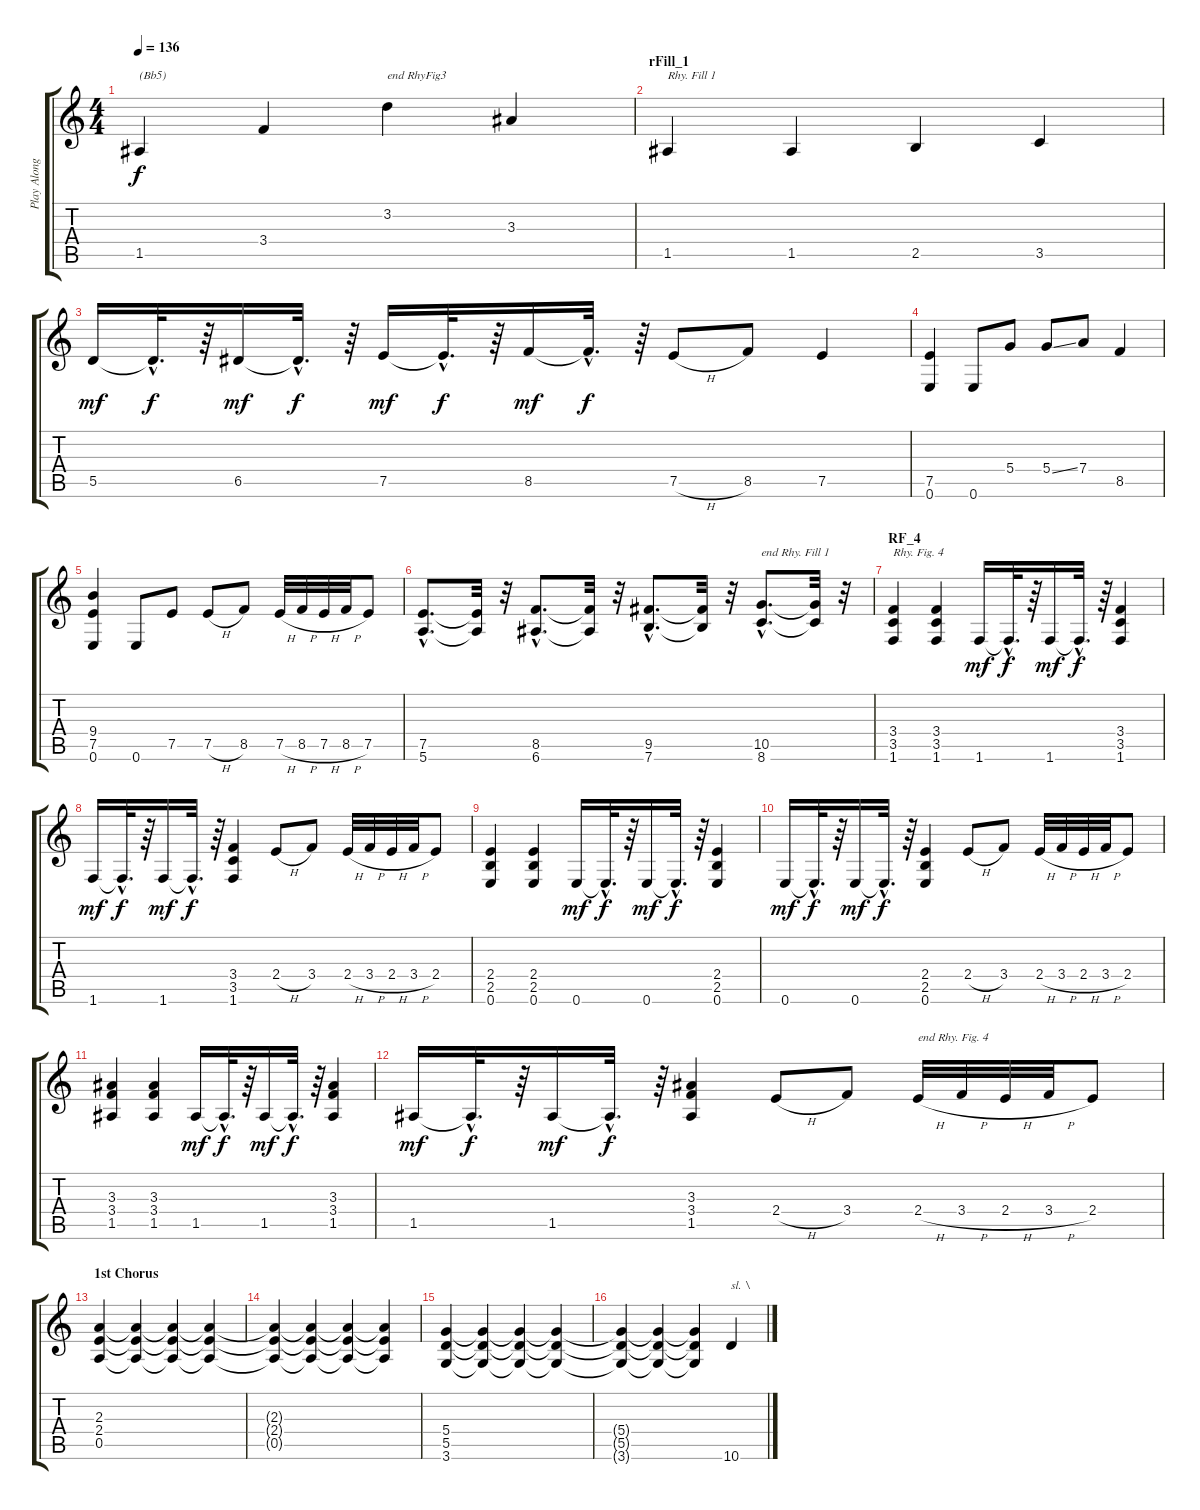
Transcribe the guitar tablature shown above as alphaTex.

\track ("Play Along" "Play Along") {instrument distortionguitar}
\staff {score tabs}
\tuning (E4 B3 G3 D3 A2 E2) {hide}
\ts (4 4)
\tempo 136
\clef g2
\ks c
1.5.4{txt "(Bb5)" dy f} 3.4.4 3.2.4{txt "end RhyFig3 "} 3.3.4 |
\section ("" "rFill_1")
1.5.4{txt "Rhy. Fill 1"} 1.5.4 2.5.4 3.5.4 |
5.5.16{dy mf} 5.5{hac t}.32{d dy f} r.64 6.5.16{dy mf} 6.5{hac t}.32{d dy f} r.64 7.5.16{dy mf} 7.5{hac t}.32{d dy f} r.64 8.5.16{dy mf} 8.5{hac t}.32{d dy f} r.64 7.5{h}.8 8.5.8 7.5.4 |
(7.5 0.6).4 0.6.8 5.4.8 5.4{ss}.8 7.4.8 8.5.4 |
(9.4 7.5 0.6).4 0.6.8 7.5.8 7.5{h}.8 8.5.8 7.5{h}.32 8.5{h}.32 7.5{h}.32 8.5{h}.32 7.5.8 |
(7.5{hac} 5.6{hac}).8{d} (7.5{t} 5.6{t}).32 r.32 (8.5{hac} 6.6{hac}).8{d} (8.5{t} 6.6{t}).32 r.32 (9.5{hac} 7.6{hac}).8{d} (9.5{t} 7.6{t}).32 r.32 (10.5{hac} 8.6{hac}).8{d txt "end Rhy. Fill 1"} (10.5{t} 8.6{t}).32 r.32 |
\section ("" "RF_4")
(3.4 3.5 1.6).4{txt "Rhy. Fig. 4"} (3.4 3.5 1.6).4 1.6.16{dy mf} 1.6{hac t}.32{d dy f} r.64 1.6.16{dy mf} 1.6{hac t}.32{d dy f} r.64 (3.4 3.5 1.6).4 |
1.6.16{dy mf} 1.6{hac t}.32{d dy f} r.64 1.6.16{dy mf} 1.6{hac t}.32{d dy f} r.64 (3.4 3.5 1.6).4 2.4{h}.8 3.4.8 2.4{h}.32 3.4{h}.32 2.4{h}.32 3.4{h}.32 2.4.8 |
(2.4 2.5 0.6).4 (2.4 2.5 0.6).4 0.6.16{dy mf} 0.6{hac t}.32{d dy f} r.64 0.6.16{dy mf} 0.6{hac t}.32{d dy f} r.64 (2.4 2.5 0.6).4 |
0.6.16{dy mf} 0.6{hac t}.32{d dy f} r.64 0.6.16{dy mf} 0.6{hac t}.32{d dy f} r.64 (2.4 2.5 0.6).4 2.4{h}.8 3.4.8 2.4{h}.32 3.4{h}.32 2.4{h}.32 3.4{h}.32 2.4.8 |
(3.3 3.4 1.5).4 (3.3 3.4 1.5).4 1.5.16{dy mf} 1.5{hac t}.32{d dy f} r.64 1.5.16{dy mf} 1.5{hac t}.32{d dy f} r.64 (3.3 3.4 1.5).4 |
1.5.16{dy mf} 1.5{hac t}.32{d dy f} r.64 1.5.16{dy mf} 1.5{hac t}.32{d dy f} r.64 (3.3 3.4 1.5).4 2.4{h}.8 3.4.8 2.4{h}.32{txt "end Rhy. Fig. 4"} 3.4{h}.32 2.4{h}.32 3.4{h}.32 2.4.8 |
\section ("" "1st Chorus")
(2.3 2.4 0.5).4 (2.3{t} 2.4{t} 0.5{t}).4 (2.3{t} 2.4{t} 0.5{t}).4 (2.3{t} 2.4{t} 0.5{t}).4 |
(2.3{t} 2.4{t} 0.5{t}).4 (2.3{t} 2.4{t} 0.5{t}).4 (2.3{t} 2.4{t} 0.5{t}).4 (2.3{t} 2.4{t} 0.5{t}).4 |
(5.4 5.5 3.6).4 (5.4{t} 5.5{t} 3.6{t}).4 (5.4{t} 5.5{t} 3.6{t}).4 (5.4{t} 5.5{t} 3.6{t}).4 |
(5.4{t} 5.5{t} 3.6{t}).4 (5.4{t} 5.5{t} 3.6{t}).4 (5.4{t} 5.5{t} 3.6{t}).4 10.6{ss}.4{txt "sl. \\"}
